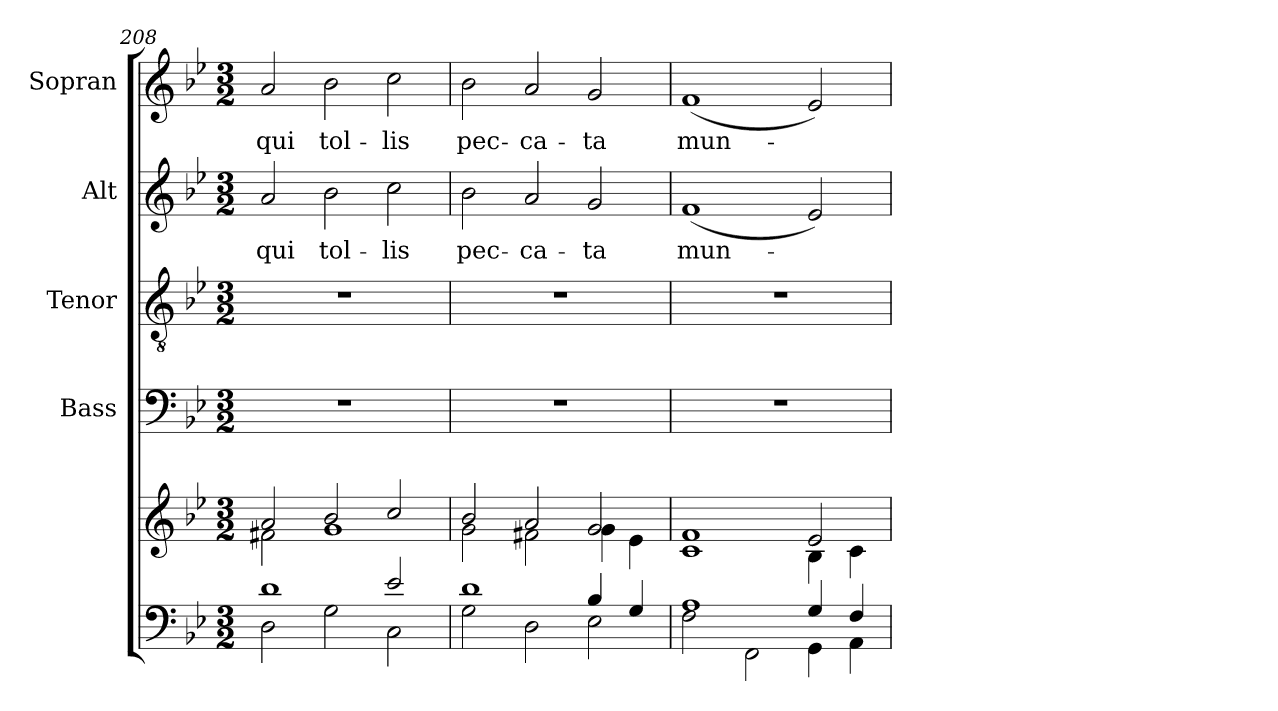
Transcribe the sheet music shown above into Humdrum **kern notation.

**kern	**kern	**kern	**kern	**kern	**text	**kern	**text
*part5	*part5	*part4	*part3	*part2	*part2	*part1	*part1
*staff6	*staff5	*staff4	*staff3	*staff2	*staff2	*staff1	*staff1
*	*	*I"Bass	*I"Tenor	*I"Alt	*	*I"Sopran	*
*	*	*I'B.	*I'T.	*I'A.	*	*I'S.	*
*clefF4	*clefG2	*clefF4	*clefGv2	*clefG2	*	*clefG2	*
*k[b-e-]	*k[b-e-]	*k[b-e-]	*k[b-e-]	*k[b-e-]	*	*k[b-e-]	*
*B-:	*B-:	*B-:	*B-:	*B-:	*	*B-:	*
*M3/2	*M3/2	*M3/2	*M3/2	*M3/2	*	*M3/2	*
=208	=208	=208	=208	=208	=208	=208	=208
*^	*^	*	*	*	*	*	*
!	!	!	!	!	!	!	!LO:LY:b	!	!LO:LY:b
1d	2D\	2a/	2f#X\	1.r	1.r	2a/	qui	2a/	qui
!	!	!	!	!	!	!	!LO:LY:b	!	!LO:LY:b
.	2G\	2b-/	1g	.	.	2b-\	tol-	2b-\	tol-
!	!	!	!	!	!	!	!LO:LY:b	!	!LO:LY:b
2e-/	2C\	2cc/	.	.	.	2cc\	-lis	2cc\	-lis
!!LO:LB:g=z
=209	=209	=209	=209	=209	=209	=209	=209	=209	=209
!	!	!	!	!	!	!	!LO:LY:b	!	!LO:LY:b
1d	2G\	2b-/	2g\	1.r	1.r	2b-\	pec-	2b-\	pec-
!	!	!	!	!	!	!	!LO:LY:b	!	!LO:LY:b
.	2D\	2a/	2f#X\	.	.	2a/	-ca-	2a/	-ca-
!	!	!	!	!	!	!	!LO:LY:b	!	!LO:LY:b
4B-/	2E-\	2g/	4g\	.	.	2g/	-ta	2g/	-ta
4G/	.	.	4e-\	.	.	.	.	.	.
=210	=210	=210	=210	=210	=210	=210	=210	=210	=210
!	!	!	!	!	!	!	!LO:LY:b	!	!LO:LY:b
1A	2F\	1f	1c	1.r	1.r	(<1f	mun-	(<1f	mun-
.	2FF\	.	.	.	.	.	.	.	.
4G/	4GG\	2e-/	4B-\	.	.	2e-/)	.	2e-/)	.
4F/	4AA\	.	4c\	.	.	.	.	.	.
*v	*v	*	*	*	*	*	*	*	*
*	*v	*v	*	*	*	*	*	*
=	=	=	=	=	=	=	=
*-	*-	*-	*-	*-	*-	*-	*-
